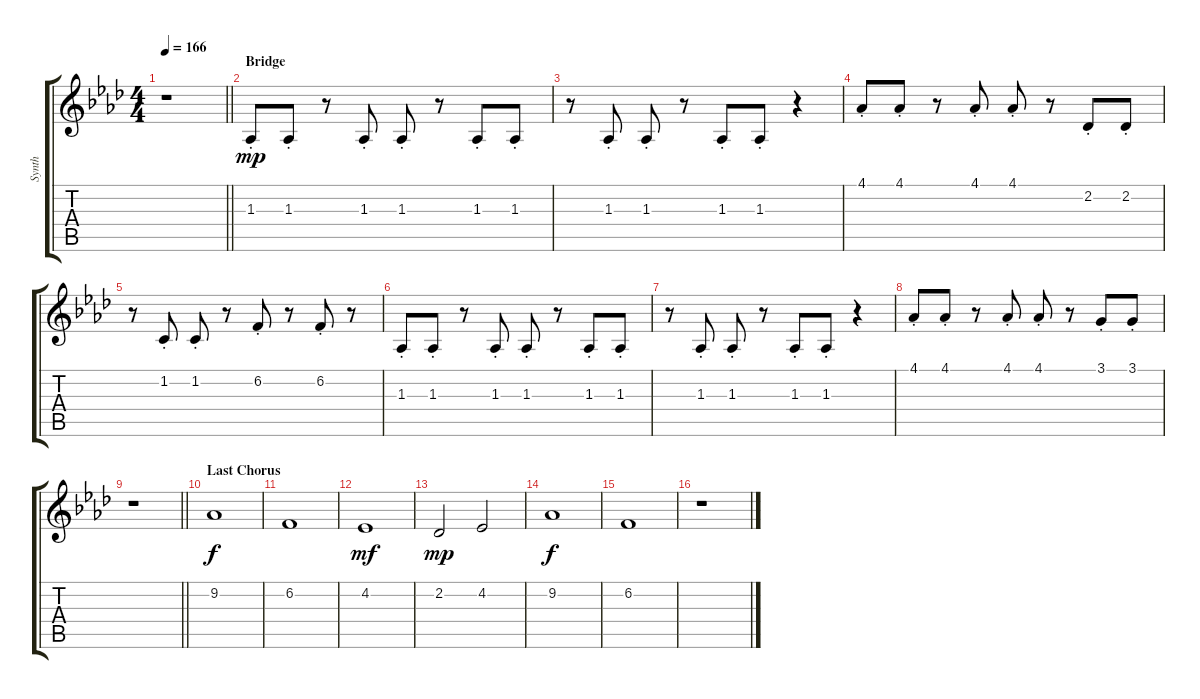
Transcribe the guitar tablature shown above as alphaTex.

\track ("Synth" "Synth") {instrument lead2sawtooth}
\staff {score tabs}
\tuning (E4 B3 G3 D3 A2 E2) {hide}
\ts (4 4)
\tempo 166
\clef g2
\barLineRight lightlight
\ks ab
r.1{dy f} |
\section ("" "Bridge")
1.3{st}.8{dy mp} 1.3{st}.8 r.8 1.3{st}.8 1.3{st}.8 r.8 1.3{st}.8 1.3{st}.8 |
r.8 1.3{st}.8 1.3{st}.8 r.8 1.3{st}.8 1.3{st}.8 r.4 |
4.1{st}.8 4.1{st}.8 r.8 4.1{st}.8 4.1{st}.8 r.8 2.2{st}.8 2.2{st}.8 |
r.8 1.2{st}.8 1.2{st}.8 r.8 6.2{st}.8 r.8 6.2{st}.8 r.8 |
1.3{st}.8 1.3{st}.8 r.8 1.3{st}.8 1.3{st}.8 r.8 1.3{st}.8 1.3{st}.8 |
r.8 1.3{st}.8 1.3{st}.8 r.8 1.3{st}.8 1.3{st}.8 r.4 |
4.1{st}.8 4.1{st}.8 r.8 4.1{st}.8 4.1{st}.8 r.8 3.1{st}.8 3.1{st}.8 |
\barLineRight lightlight
r.1 |
\section ("" "Last Chorus")
9.2.1{dy f} |
6.2.1 |
4.2.1{dy mf} |
2.2.2{dy mp} 4.2.2 |
9.2.1{dy f} |
6.2.1 |
r.1
